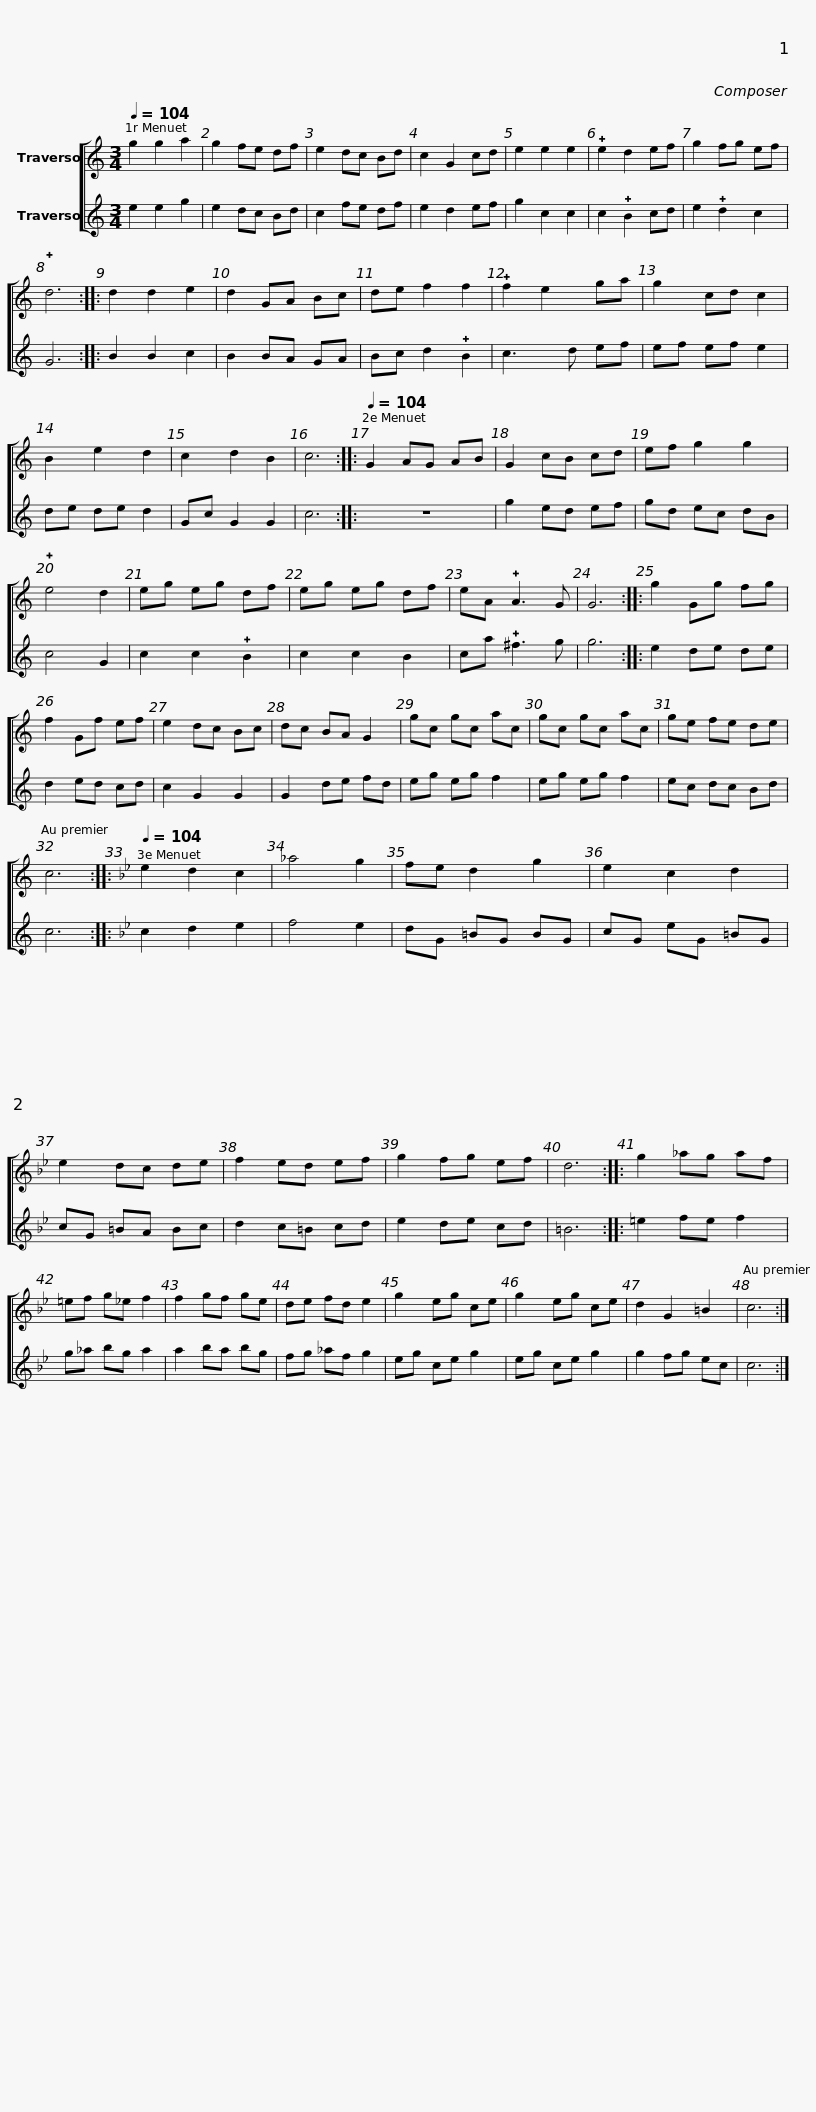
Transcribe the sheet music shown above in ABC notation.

X:1
%%score [ 1 2 ]
L:1/8
Q:1/4=104
M:3/4
I:linebreak $
K:C
V:1 treble
V:2 treble
V:1
 g2 g2 a2 | g2 fe df | e2 dc Bd | c2 G2 cd | e2 e2 e2 | %5
 !plus!e2 d2 ef | g2 fg ef | !plus!d6 ::$ d2 d2 e2 | d2 GA Bc | %10
 de f2 f2 | !plus!f2 e2 ga | g2 cd c2 | B2 e2 d2 | c2 d2 B2 | %15
 c6 ::$[Q:1/4=104] G2 AG AB | G2 cB cd | ef g2 g2 | !plus!e4 d2 | %20
 eg eg df | eg eg df | eA !plus!A3 G | G6 ::$ g2 Gg fg | %25
 f2 Gf ef | e2 dc Bc | dc BA G2 | gc gc ac | gc gc ac | %30
 ge fe de | c6 ::$[K:Bb][Q:1/4=104] e2 d2 c2 | _a4 g2 | fe d2 g2 | %35
 e2 c2 d2 | e2 dc de | f2 ed ef | g2 fg ef | d6 ::$ %40
 g2 _ag af | =ef g_e f2 | f2 gf ge | de fd e2 | g2 eg ce | %45
 g2 eg ce | d2 G2 =B2 | c6 :| %48
V:2
 e2 e2 g2 | e2 dc Bd | c2 fe df | e2 d2 ef | g2 c2 c2 | %5
 c2 !plus!B2 cd | e2 !plus!d2 c2 | G6 ::$ B2 B2 c2 | B2 BA GA | %10
 Bc d2 !plus!B2 | c3 d ef | ef ef e2 | de de d2 | Gc G2 G2 | %15
 c6 ::$ z6 | g2 ed ef | gd ec dB | c4 G2 | %20
 c2 c2 !plus!B2 | c2 c2 B2 | ca !plus!^f3 g | g6 ::$ e2 de de | %25
 d2 ed cd | c2 G2 G2 | G2 de fd | eg eg f2 | eg eg f2 | %30
 ec dc Bd | c6 ::$[K:Bb] c2 d2 e2 | f4 e2 | dG =BG BG | %35
 cG eG =BG | cG =BA Bc | d2 c=B cd | e2 de cd | =B6 ::$ %40
 =e2 fe f2 | g_a bg a2 | a2 ba bg | fg _af g2 | eg ce g2 | %45
 eg ce g2 | g2 fg ec | c6 :| %48
